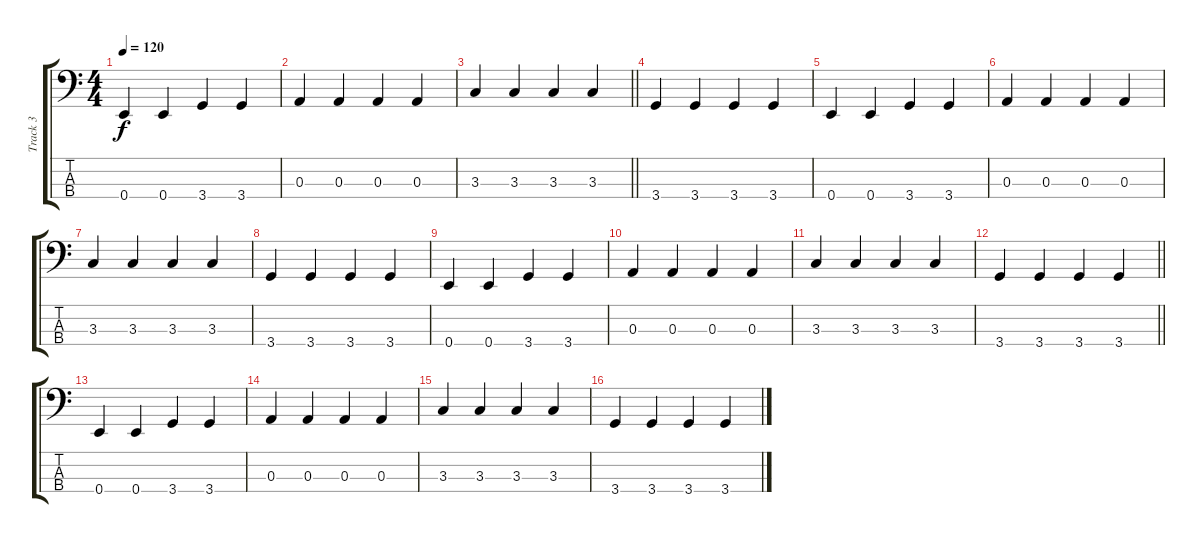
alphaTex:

\track ("Track 3" "Track 3") {instrument electricbassfinger}
\staff {score tabs}
\tuning (G2 D2 A1 E1) {hide}
\ts (4 4)
\tempo 120
\clef f4
\ks c
0.4.4{dy f} 0.4.4 3.4.4 3.4.4 |
0.3.4 0.3.4 0.3.4 0.3.4 |
\barLineRight lightlight
3.3.4 3.3.4 3.3.4 3.3.4 |
3.4.4 3.4.4 3.4.4 3.4.4 |
0.4.4 0.4.4 3.4.4 3.4.4 |
0.3.4 0.3.4 0.3.4 0.3.4 |
3.3.4 3.3.4 3.3.4 3.3.4 |
3.4.4 3.4.4 3.4.4 3.4.4 |
0.4.4 0.4.4 3.4.4 3.4.4 |
0.3.4 0.3.4 0.3.4 0.3.4 |
3.3.4 3.3.4 3.3.4 3.3.4 |
\barLineRight lightlight
3.4.4 3.4.4 3.4.4 3.4.4 |
0.4.4 0.4.4 3.4.4 3.4.4 |
0.3.4 0.3.4 0.3.4 0.3.4 |
3.3.4 3.3.4 3.3.4 3.3.4 |
3.4.4 3.4.4 3.4.4 3.4.4
